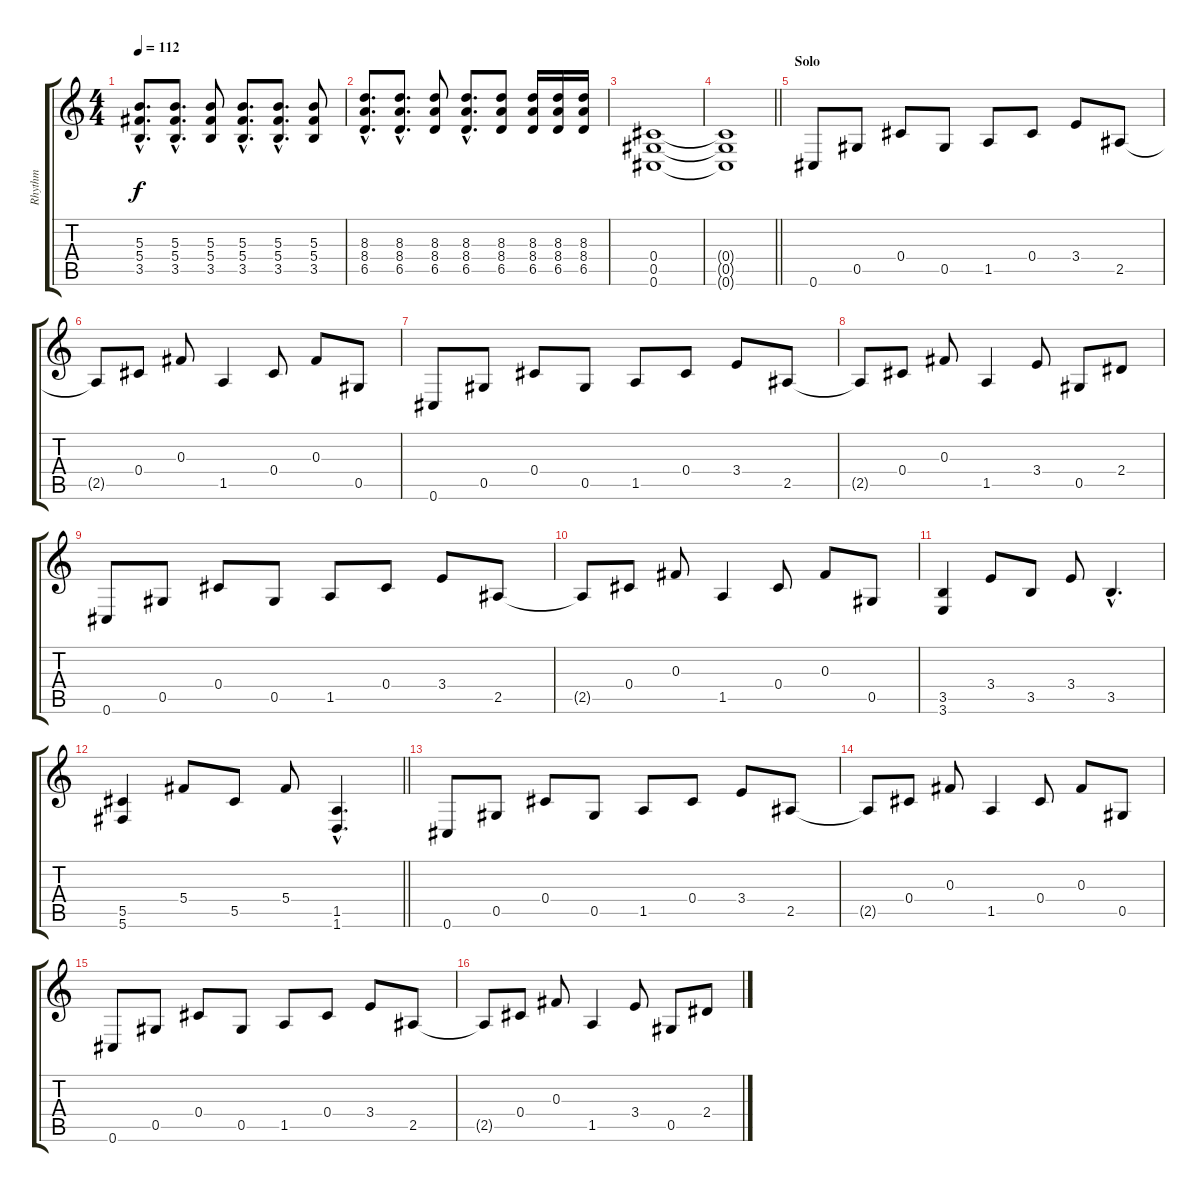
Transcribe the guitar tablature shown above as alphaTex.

\track ("Rhythm" "Rhythm") {instrument electricguitarclean}
\staff {score tabs}
\tuning (Eb4 Bb3 Gb3 Db3 Ab2 Db2) {hide}
\ts (4 4)
\tempo 112
\clef g2
\ks c
(5.3{hac} 5.4{hac} 3.5{hac}).8{d dy f} (5.3{hac} 5.4{hac} 3.5{hac}).8{d} (5.3 5.4 3.5).8 (5.3{hac} 5.4{hac} 3.5{hac}).8{d} (5.3{hac} 5.4{hac} 3.5{hac}).8{d} (5.3 5.4 3.5).8 |
(8.3{hac} 8.4{hac} 6.5{hac}).8{d} (8.3{hac} 8.4{hac} 6.5{hac}).8{d} (8.3 8.4 6.5).8 (8.3{hac} 8.4{hac} 6.5{hac}).8{d} (8.3 8.4 6.5).8 (8.3 8.4 6.5).16 (8.3 8.4 6.5).16 (8.3 8.4 6.5).16 |
(0.4 0.5 0.6).1 |
\barLineRight lightlight
(0.4{t} 0.5{t} 0.6{t}).1 |
\section ("" "Solo")
0.6.8{instrument electricguitarclean} 0.5.8 0.4.8 0.5.8 1.5.8 0.4.8 3.4.8 2.5.8 |
2.5{t}.8 0.4.8 0.3.8 1.5.4 0.4.8 0.3.8 0.5.8 |
0.6.8{instrument electricguitarclean} 0.5.8 0.4.8 0.5.8 1.5.8 0.4.8 3.4.8 2.5.8 |
2.5{t}.8 0.4.8 0.3.8 1.5.4 3.4.8 0.5.8 2.4.8 |
0.6.8{instrument electricguitarclean} 0.5.8 0.4.8 0.5.8 1.5.8 0.4.8 3.4.8 2.5.8 |
2.5{t}.8 0.4.8 0.3.8 1.5.4 0.4.8 0.3.8 0.5.8 |
(3.5 3.6).4 3.4.8 3.5.8 3.4.8 3.5{hac}.4{d} |
\barLineRight lightlight
(5.5 5.6).4 5.4.8 5.5.8 5.4.8 (1.5{hac} 1.6{hac}).4{d} |
0.6.8{instrument electricguitarclean} 0.5.8 0.4.8 0.5.8 1.5.8 0.4.8 3.4.8 2.5.8 |
2.5{t}.8 0.4.8 0.3.8 1.5.4 0.4.8 0.3.8 0.5.8 |
0.6.8{instrument electricguitarclean} 0.5.8 0.4.8 0.5.8 1.5.8 0.4.8 3.4.8 2.5.8 |
2.5{t}.8 0.4.8 0.3.8 1.5.4 3.4.8 0.5.8 2.4.8
